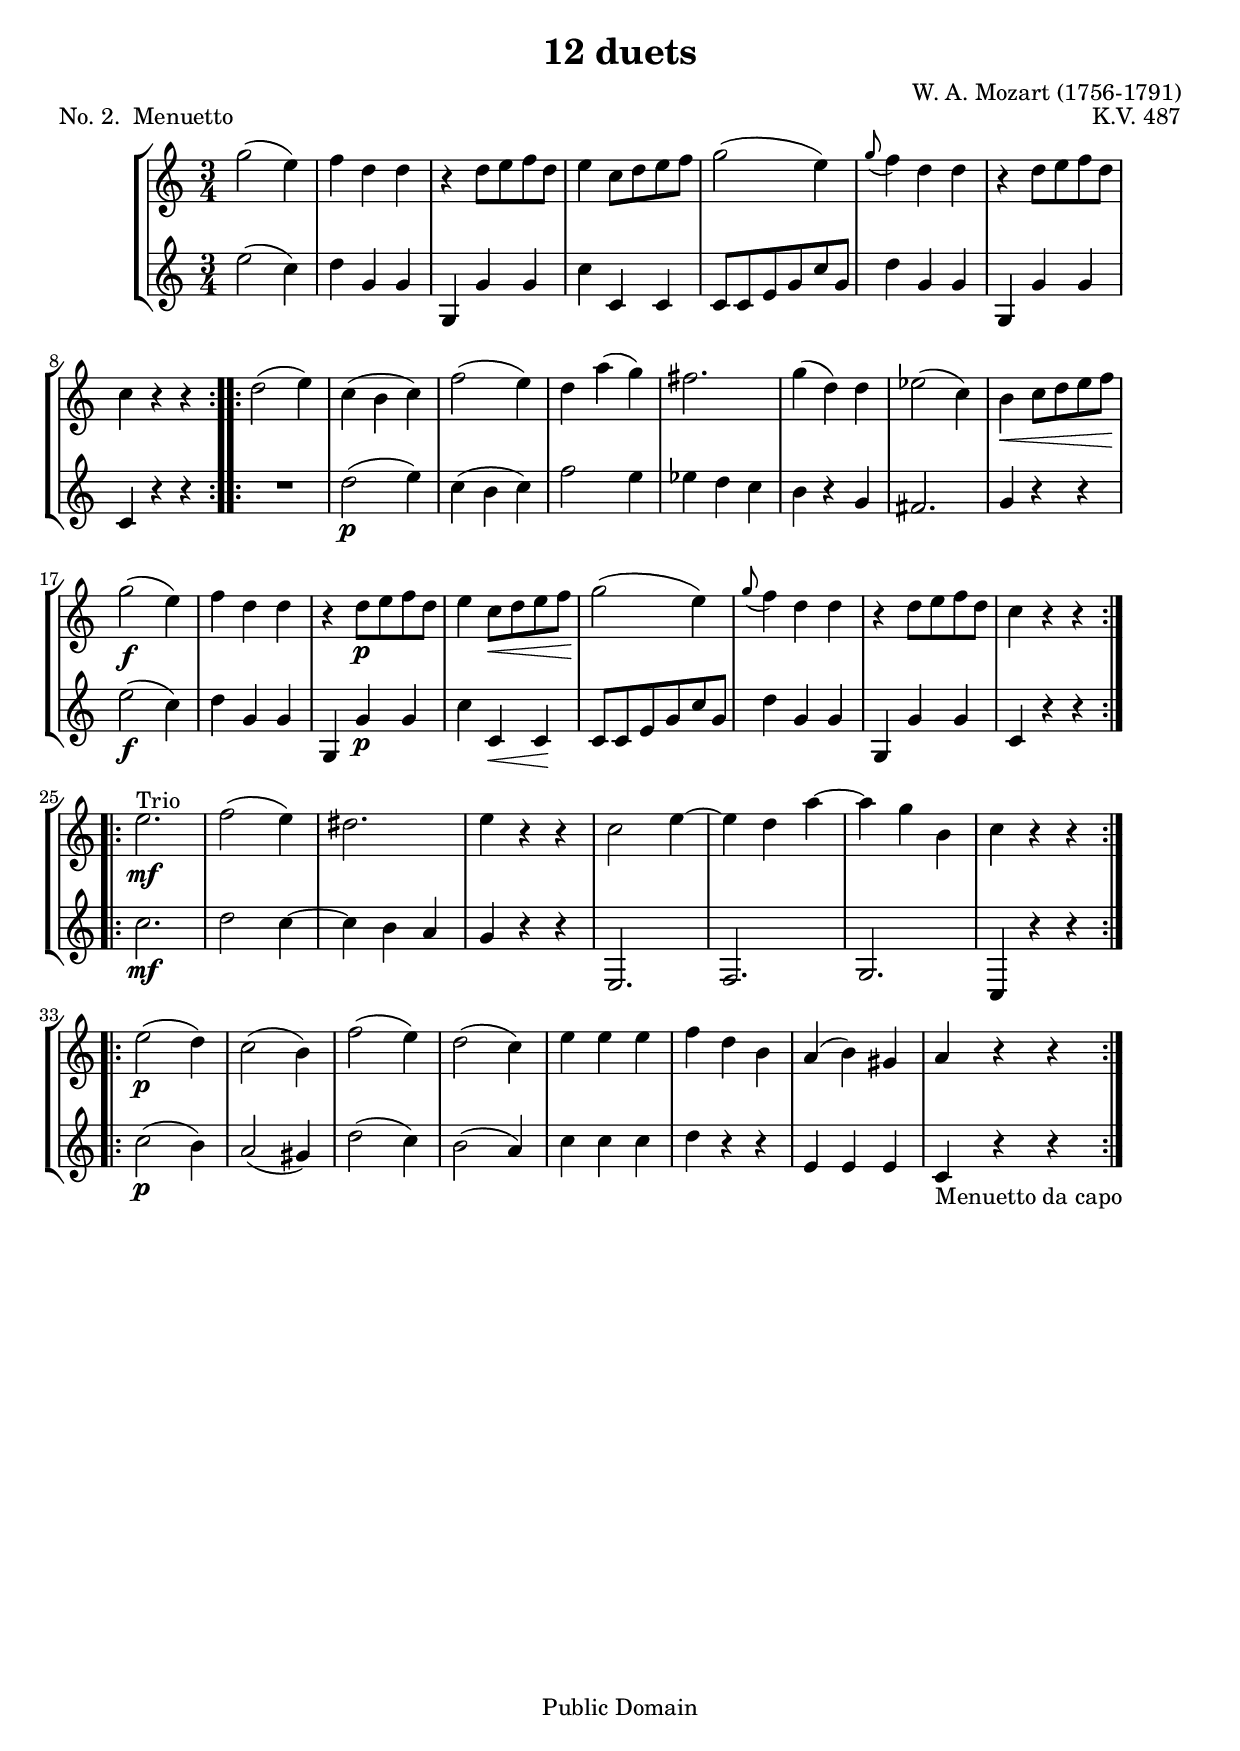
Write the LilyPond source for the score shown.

\version "2.18.0"
\version "2.18.0"

\header {
    title = "12 duets"
    composer = "W. A. Mozart (1756-1791)"
        
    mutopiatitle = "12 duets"
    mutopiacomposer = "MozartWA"
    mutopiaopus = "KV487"
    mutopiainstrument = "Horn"
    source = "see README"
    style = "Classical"
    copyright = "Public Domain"
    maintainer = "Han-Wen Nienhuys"
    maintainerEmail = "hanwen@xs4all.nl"
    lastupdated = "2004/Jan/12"

    %tagline = "\\parbox{\\paper-width}{\\thefooter\\quad\\small\\noindent\\hspace{\\stretch{1}} This music is part of the Mutopia project: \\hspace{\\stretch{1}} \\texttt{http://www.MutopiaProject.org/}\\\\ \\makebox[\\textwidth][c]{It has been typeset and placed in the public domain by " + \maintainer + ".} \\makebox[\\textwidth][c]{Unrestricted modification and redistribution is permitted and encouraged---copy this music and share it!}}"
    opus = "K.V. 487"
}

\layout { line-width = 18.0\cm }


global = {
  \time 3/4
  \key c \major
}

hornI = \relative c'' {
  \repeat volta 2 {
    g'2( e4) |
    f d d |
    r d8 e f d |
    e4 c8 d e f |
    g2( e4) |
    \appoggiatura g8
    f4 d d |
    r d8 e f d |
    \octaveCheck c''
    c4 r r
  }

  \repeat volta 2 {
    d2( e4)
    c( b c) |
    f2( e4) |
    d4 a'( g ) |
    fis2. |
    g4( d) d |
    es2( c4) |
    b4 \< c8 d e f |
    \octaveCheck g''
    g2\f ( e4) |
    f4 d d |
    r d8\p e f d |
    e4  c8\< d e f\! |
    g2( e4) |

    \appoggiatura g8
    f4 d d |
    r d8 e f d |
    \octaveCheck c''
    c4 r r |
  }
  
  \repeat volta 2 {
    \break
    e2.^"Trio"\mf |
    f2( e4) |
    dis2. |
    e4 r r |
    c2 e4~ e d a'4~a g b, |
    \octaveCheck c''
    c r r |
  }
  
  \repeat volta 2 {
    e2(\p d4) |
    c2( b4) |
    f'2( e4) |
    d2( c4) |
    e4 e e f d b |
    a( b) gis |
    \octaveCheck a'
    a r r |
  }
}

hornII = \relative c'' {
  \repeat volta 2 {
    e2( c4) d4 g, g |
    g, g' g |
    c c, c |
    c8 c e g c g |
    d'4 g, g |
    g, g' g |
    \octaveCheck c''
    c,4 r r |
  }
  
  \repeat volta 2 {
    R1 * 3/4 |
    d'2(\p e4) |
    c4( b c) |
    f2 e4 |
    es d c |
    b r g |
    fis2. |
    g4 r r |
    e'2(\f c4) |
    d g, g |
    g, g'\p g |
    c c,\< c\! |
    \octaveCheck c'
    c8 c e g c g |
    d'4 g, g |
    g, g' g |
    c, r r |
  }
  
  \repeat volta 2 {
    \octaveCheck c'
    c'2.\mf d2 c4~ c b a |
    g4 r r |
    e,2. f2. g |
    \octaveCheck c'
    c,4 r r |
  }
  
  \repeat volta 2 {
    c''2( \p b4) |
    a2( gis4) |
    d'2( c4) |
    b2( a4) |
    c4 c c |
    \octaveCheck d''
    d r r |
    e, e e |
    c_"Menuetto da capo" r r |
  }
}

\score {
  \new StaffGroup   <<
    \new Staff << \global \hornI >>
    \new Staff <<\global \hornII >>
  >>
  \layout {}
  \midi {
    \tempo 4 = 110
    }
  \header {
    piece = "No. 2.  Menuetto"
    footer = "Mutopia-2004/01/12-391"
  }
}
